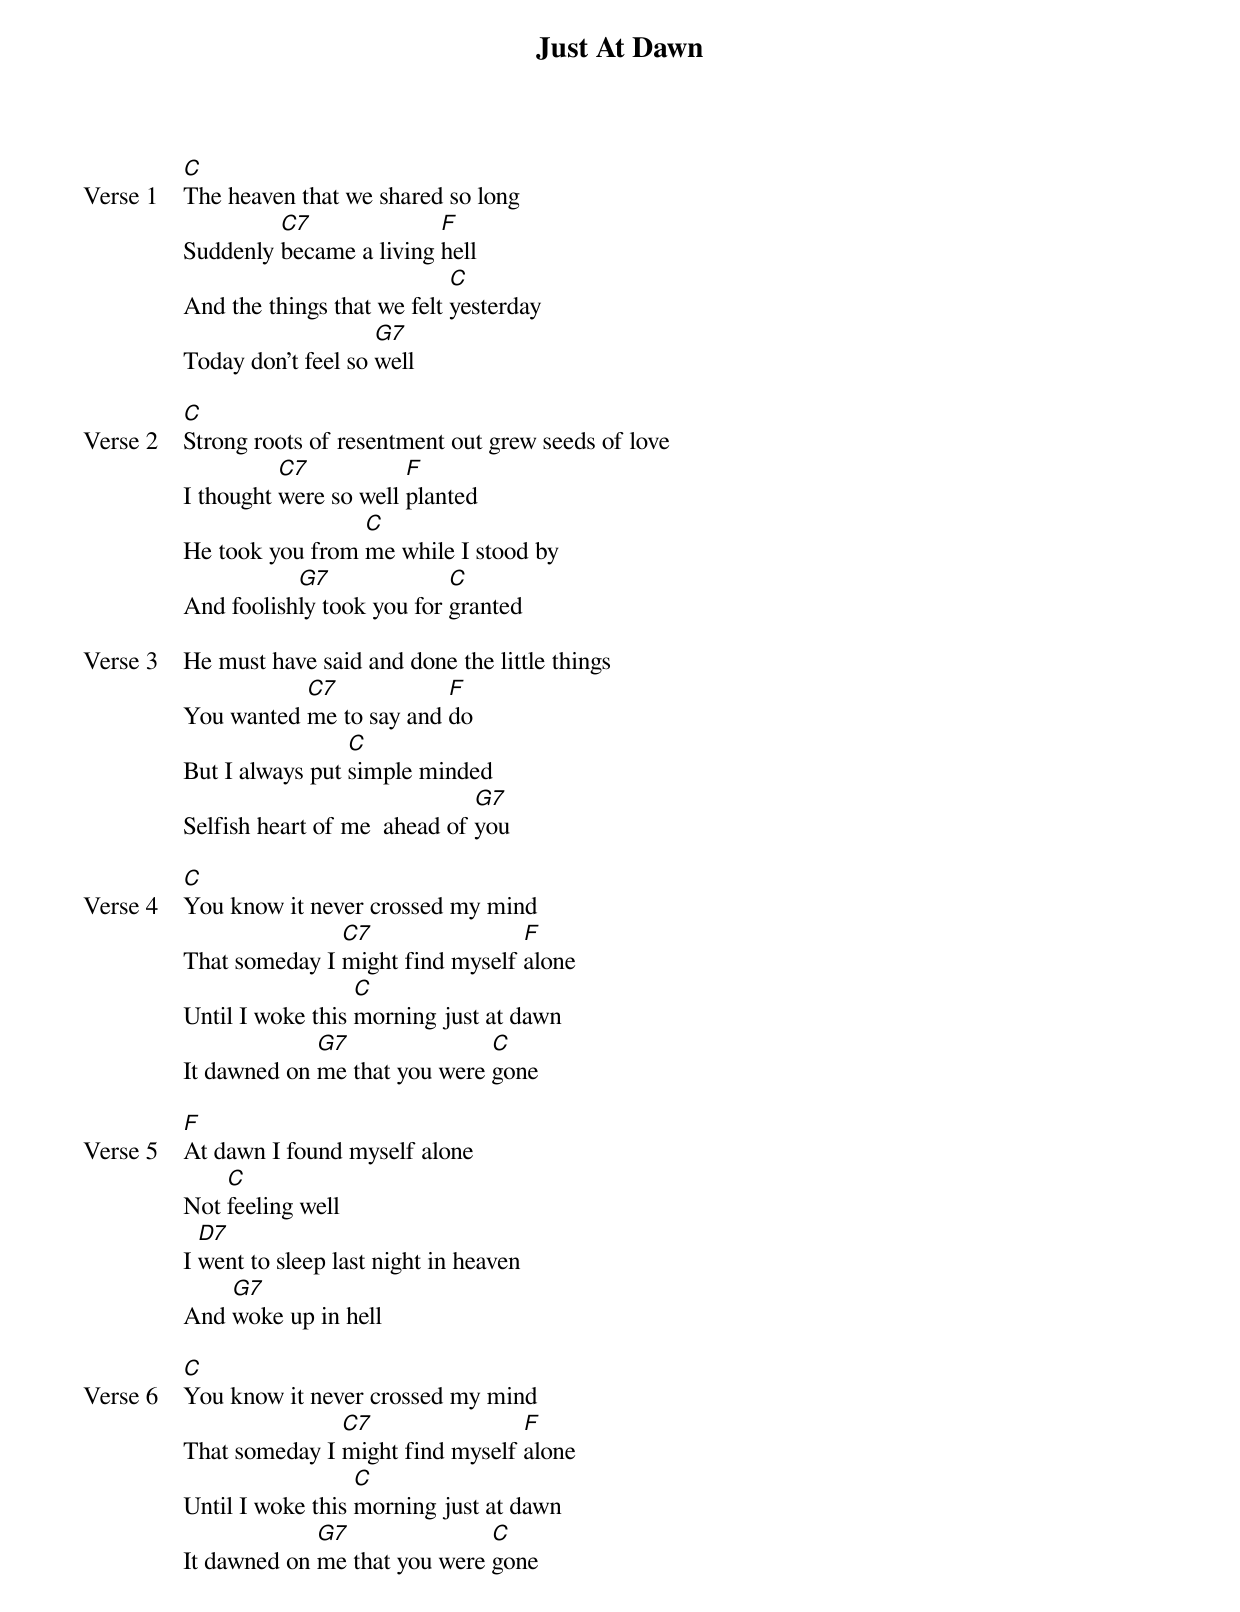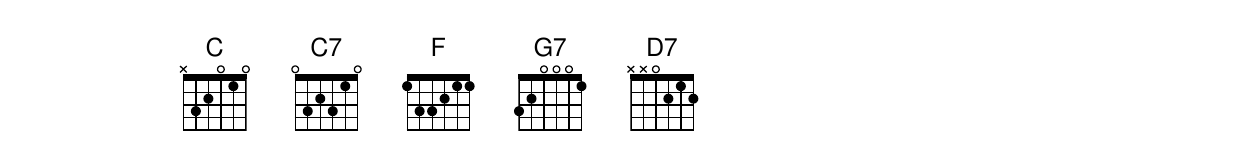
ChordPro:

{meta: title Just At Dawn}
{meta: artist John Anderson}
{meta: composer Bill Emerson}
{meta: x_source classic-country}
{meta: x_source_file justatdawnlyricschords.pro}
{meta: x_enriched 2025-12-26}

{start_of_verse: Verse 1}
[C]The heaven that we shared so long
Suddenly [C7]became a living [F]hell
And the things that we felt [C]yesterday
Today don't feel so [G7]well
{end_of_verse}

{start_of_verse: Verse 2}
[C]Strong roots of resentment out grew seeds of love
I thought [C7]were so well [F]planted
He took you from [C]me while I stood by
And foolish[G7]ly took you for [C]granted
{end_of_verse}

{start_of_verse: Verse 3}
He must have said and done the little things
You wanted [C7]me to say and [F]do
But I always put [C]simple minded
Selfish heart of me  ahead of [G7]you
{end_of_verse}

{start_of_verse: Verse 4}
[C]You know it never crossed my mind
That someday I [C7]might find myself [F]alone
Until I woke this [C]morning just at dawn
It dawned on [G7]me that you were [C]gone
{end_of_verse}

{start_of_verse: Verse 5}
[F]At dawn I found myself alone
Not [C]feeling well
I [D7]went to sleep last night in heaven
And [G7]woke up in hell
{end_of_verse}

{start_of_verse: Verse 6}
[C]You know it never crossed my mind
That someday I [C7]might find myself [F]alone
Until I woke this [C]morning just at dawn
It dawned on [G7]me that you were [C]gone
{end_of_verse}
